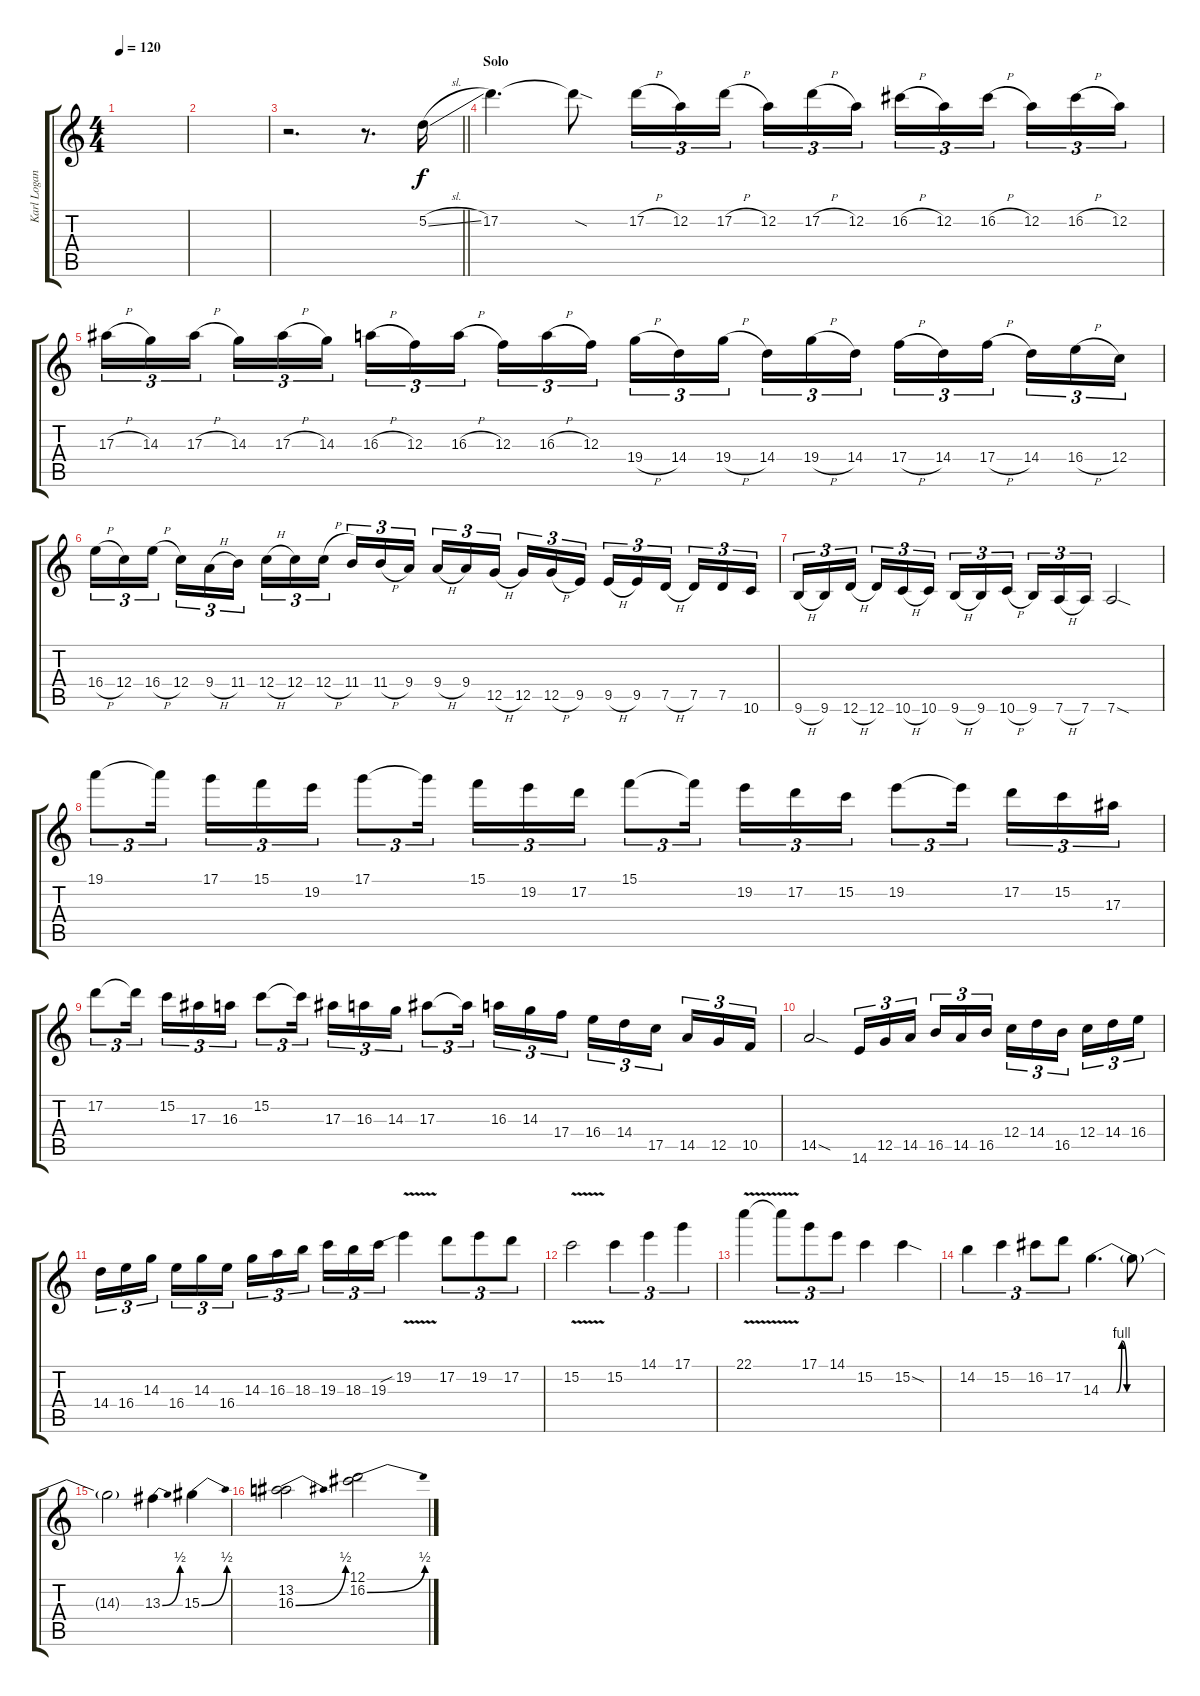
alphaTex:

\track ("Karl Logan" "Karl Logan") {instrument overdrivenguitar}
\staff {score tabs}
\tuning (D4 A3 F3 C3 G2 D2) {hide}
\ts (4 4)
\tempo 120
\clef g2
\ks c
|
|
\barLineRight lightlight
r.2{d} r.8{d} 5.2{sl}.16 |
\section ("" "Solo")
17.2.4{d} 17.2{sod t}.8 17.2{h}.16{tu (3 2)} 12.2.16{tu (3 2)} 17.2{h}.16{tu (3 2) beam splitsecondary} 12.2.16{tu (3 2)} 17.2{h}.16{tu (3 2)} 12.2.16{tu (3 2)} 16.2{h}.16{tu (3 2)} 12.2.16{tu (3 2)} 16.2{h}.16{tu (3 2) beam splitsecondary} 12.2.16{tu (3 2)} 16.2{h}.16{tu (3 2)} 12.2.16{tu (3 2)} |
17.3{h}.16{tu (3 2)} 14.3.16{tu (3 2)} 17.3{h}.16{tu (3 2) beam splitsecondary} 14.3.16{tu (3 2)} 17.3{h}.16{tu (3 2)} 14.3.16{tu (3 2)} 16.3{h}.16{tu (3 2)} 12.3.16{tu (3 2)} 16.3{h}.16{tu (3 2) beam splitsecondary} 12.3.16{tu (3 2)} 16.3{h}.16{tu (3 2)} 12.3.16{tu (3 2)} 19.4{h}.16{tu (3 2)} 14.4.16{tu (3 2)} 19.4{h}.16{tu (3 2) beam splitsecondary} 14.4.16{tu (3 2)} 19.4{h}.16{tu (3 2)} 14.4.16{tu (3 2)} 17.4{h}.16{tu (3 2)} 14.4.16{tu (3 2)} 17.4{h}.16{tu (3 2) beam splitsecondary} 14.4.16{tu (3 2)} 16.4{h}.16{tu (3 2)} 12.4.16{tu (3 2)} |
16.4{h}.16{tu (3 2)} 12.4.16{tu (3 2)} 16.4{h}.16{tu (3 2) beam splitsecondary} 12.4.16{tu (3 2)} 9.4{h}.16{tu (3 2)} 11.4.16{tu (3 2)} 12.4{h}.16{tu (3 2)} 12.4.16{tu (3 2)} 12.4{h}.16{tu (3 2) beam splitsecondary} 11.4.16{tu (3 2)} 11.4{h}.16{tu (3 2)} 9.4.16{tu (3 2)} 9.4{h}.16{tu (3 2)} 9.4.16{tu (3 2)} 12.5{h}.16{tu (3 2) beam splitsecondary} 12.5.16{tu (3 2)} 12.5{h}.16{tu (3 2)} 9.5.16{tu (3 2)} 9.5{h}.16{tu (3 2)} 9.5.16{tu (3 2)} 7.5{h}.16{tu (3 2) beam splitsecondary} 7.5.16{tu (3 2)} 7.5.16{tu (3 2)} 10.6.16{tu (3 2)} |
9.6{h}.16{tu (3 2)} 9.6.16{tu (3 2)} 12.6{h}.16{tu (3 2) beam splitsecondary} 12.6.16{tu (3 2)} 10.6{h}.16{tu (3 2)} 10.6.16{tu (3 2)} 9.6{h}.16{tu (3 2)} 9.6.16{tu (3 2)} 10.6{h}.16{tu (3 2) beam splitsecondary} 9.6.16{tu (3 2)} 7.6{h}.16{tu (3 2)} 7.6.16{tu (3 2)} 7.6{sod}.2 |
19.1.8{tu (3 2)} 19.1{t}.16{tu (3 2) beam splitsecondary} 17.1.16{tu (3 2)} 15.1.16{tu (3 2)} 19.2.16{tu (3 2)} 17.1.8{tu (3 2)} 17.1{t}.16{tu (3 2) beam splitsecondary} 15.1.16{tu (3 2)} 19.2.16{tu (3 2)} 17.2.16{tu (3 2)} 15.1.8{tu (3 2)} 15.1{t}.16{tu (3 2) beam splitsecondary} 19.2.16{tu (3 2)} 17.2.16{tu (3 2)} 15.2.16{tu (3 2)} 19.2.8{tu (3 2)} 19.2{t}.16{tu (3 2) beam splitsecondary} 17.2.16{tu (3 2)} 15.2.16{tu (3 2)} 17.3.16{tu (3 2)} |
17.2.8{tu (3 2)} 17.2{t}.16{tu (3 2) beam splitsecondary} 15.2.16{tu (3 2)} 17.3.16{tu (3 2)} 16.3.16{tu (3 2)} 15.2.8{tu (3 2)} 15.2{t}.16{tu (3 2) beam splitsecondary} 17.3.16{tu (3 2)} 16.3.16{tu (3 2)} 14.3.16{tu (3 2)} 17.3.8{tu (3 2)} 17.3{t}.16{tu (3 2) beam splitsecondary} 16.3.16{tu (3 2)} 14.3.16{tu (3 2)} 17.4.16{tu (3 2)} 16.4.16{tu (3 2)} 14.4.16{tu (3 2)} 17.5.16{tu (3 2) beam splitsecondary} 14.5.16{tu (3 2)} 12.5.16{tu (3 2)} 10.5.16{tu (3 2)} |
14.5{sod}.2 14.6.16{tu (3 2)} 12.5.16{tu (3 2)} 14.5.16{tu (3 2) beam splitsecondary} 16.5.16{tu (3 2)} 14.5.16{tu (3 2)} 16.5.16{tu (3 2)} 12.4.16{tu (3 2)} 14.4.16{tu (3 2)} 16.5.16{tu (3 2) beam splitsecondary} 12.4.16{tu (3 2)} 14.4.16{tu (3 2)} 16.4.16{tu (3 2)} |
14.4.16{tu (3 2)} 16.4.16{tu (3 2)} 14.3.16{tu (3 2) beam splitsecondary} 16.4.16{tu (3 2)} 14.3.16{tu (3 2)} 16.4.16{tu (3 2)} 14.3.16{tu (3 2)} 16.3.16{tu (3 2)} 18.3.16{tu (3 2) beam splitsecondary} 19.3.16{tu (3 2)} 18.3.16{tu (3 2)} 19.3.16{tu (3 2)} 19.2{v sib}.4 17.2.8{tu (3 2)} 19.2.8{tu (3 2)} 17.2.8{tu (3 2)} |
15.2{v}.2 15.2.4{tu (3 2)} 14.1.4{tu (3 2)} 17.1.4{tu (3 2)} |
22.1{v}.4 22.1{t}.8{tu (3 2)} 17.1.8{tu (3 2)} 14.1.8{tu (3 2)} 15.2.4 15.2{sod}.4 |
14.2.4{tu (3 2)} 15.2.4{tu (3 2)} 16.2.8{tu (3 2)} 17.2.8{tu (3 2)} 14.3{be (custom 0 0 10 0 15 0 20 4 25 0 60 0)}.4{d} 14.3{t}.8 |
14.3{t}.2 13.3{be (bend 0 0 60 2)}.4 15.3{be (bend 0 0 60 2)}.4 |
(13.2 16.3{be (bend 0 0 60 2)}).2 (12.1 16.2{be (bend 0 0 60 2)}).2
